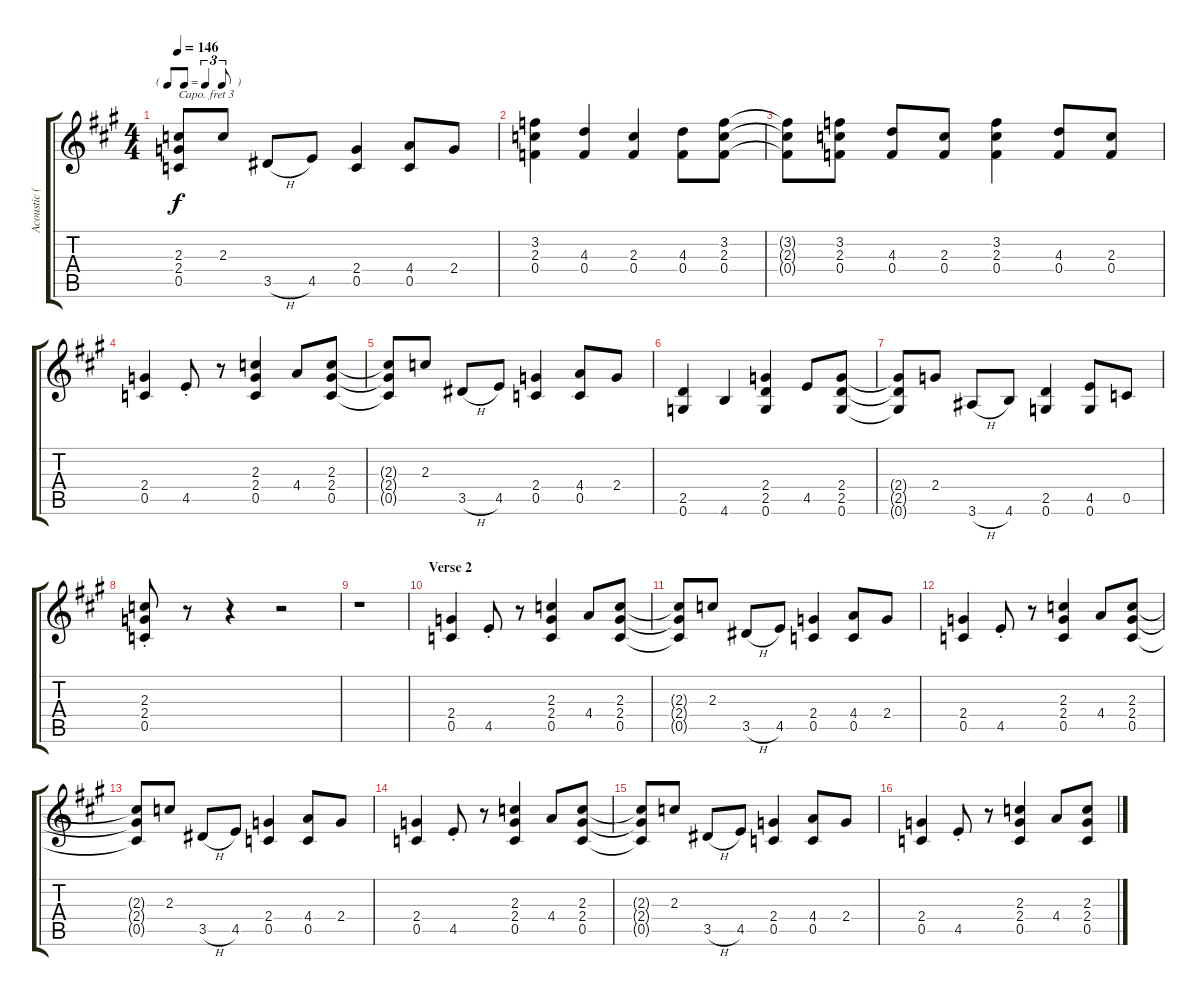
\track ("Acoustic (doubled)" "Acoustic (") {instrument acousticguitarsteel}
\staff {score tabs}
\capo 3
\tuning (E4 B3 G3 D3 A2 E2) {hide}
\ts (4 4)
\tf triplet8th
\tempo 146
\clef g2
\ks a
(2.3{t} 2.4{t} 0.5{t}).8{dy f} 2.3.8 3.5{h}.8 4.5.8 (2.4 0.5).4 (4.4 0.5).8 2.4.8 |
(3.2 2.3 0.4).4 (4.3 0.4).4 (2.3 0.4).4 (4.3 0.4).8 (3.2 2.3 0.4).8 |
(3.2{t} 2.3{t} 0.4{t}).8 (3.2 2.3 0.4).8 (4.3 0.4).8 (2.3 0.4).8 (3.2 2.3 0.4).4 (4.3 0.4).8 (2.3 0.4).8 |
(2.4 0.5).4 4.5{st}.8 r.8 (2.3 2.4 0.5).4 4.4.8 (2.3 2.4 0.5).8 |
(2.3{t} 2.4{t} 0.5{t}).8 2.3.8 3.5{h}.8 4.5.8 (2.4 0.5).4 (4.4 0.5).8 2.4.8 |
(2.5 0.6).4 4.6.4 (2.4 2.5 0.6).4 4.5.8 (2.4 2.5 0.6).8 |
(2.4{t} 2.5{t} 0.6{t}).8 2.4.8 3.6{h}.8 4.6.8 (2.5 0.6).4 (4.5 0.6).8 0.5.8 |
(2.3{st} 2.4{st} 0.5{st}).8 r.8 r.4 r.2 |
r.1 |
\section ("" "Verse 2")
(2.4 0.5).4 4.5{st}.8 r.8 (2.3 2.4 0.5).4 4.4.8 (2.3 2.4 0.5).8 |
(2.3{t} 2.4{t} 0.5{t}).8 2.3.8 3.5{h}.8 4.5.8 (2.4 0.5).4 (4.4 0.5).8 2.4.8 |
(2.4 0.5).4 4.5{st}.8 r.8 (2.3 2.4 0.5).4 4.4.8 (2.3 2.4 0.5).8 |
(2.3{t} 2.4{t} 0.5{t}).8 2.3.8 3.5{h}.8 4.5.8 (2.4 0.5).4 (4.4 0.5).8 2.4.8 |
(2.4 0.5).4 4.5{st}.8 r.8 (2.3 2.4 0.5).4 4.4.8 (2.3 2.4 0.5).8 |
(2.3{t} 2.4{t} 0.5{t}).8 2.3.8 3.5{h}.8 4.5.8 (2.4 0.5).4 (4.4 0.5).8 2.4.8 |
(2.4 0.5).4 4.5{st}.8 r.8 (2.3 2.4 0.5).4 4.4.8 (2.3 2.4 0.5).8
